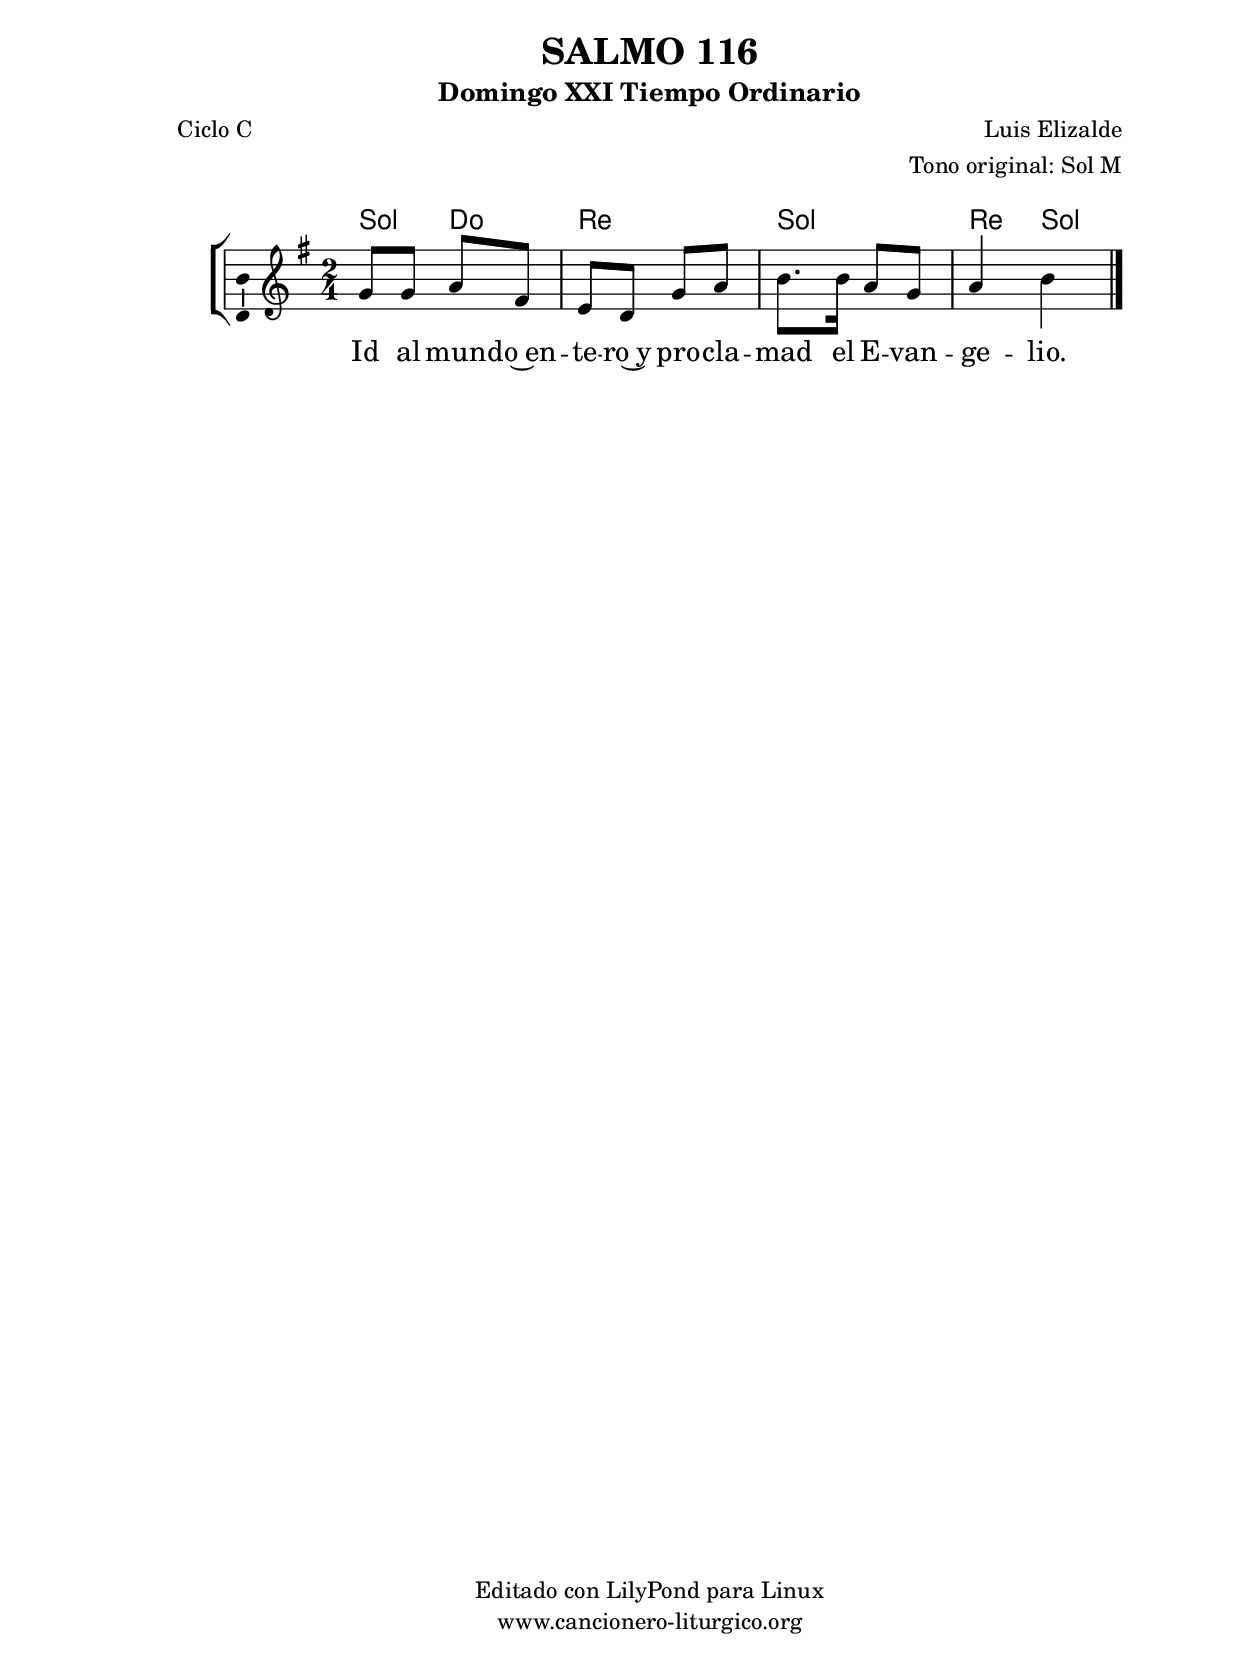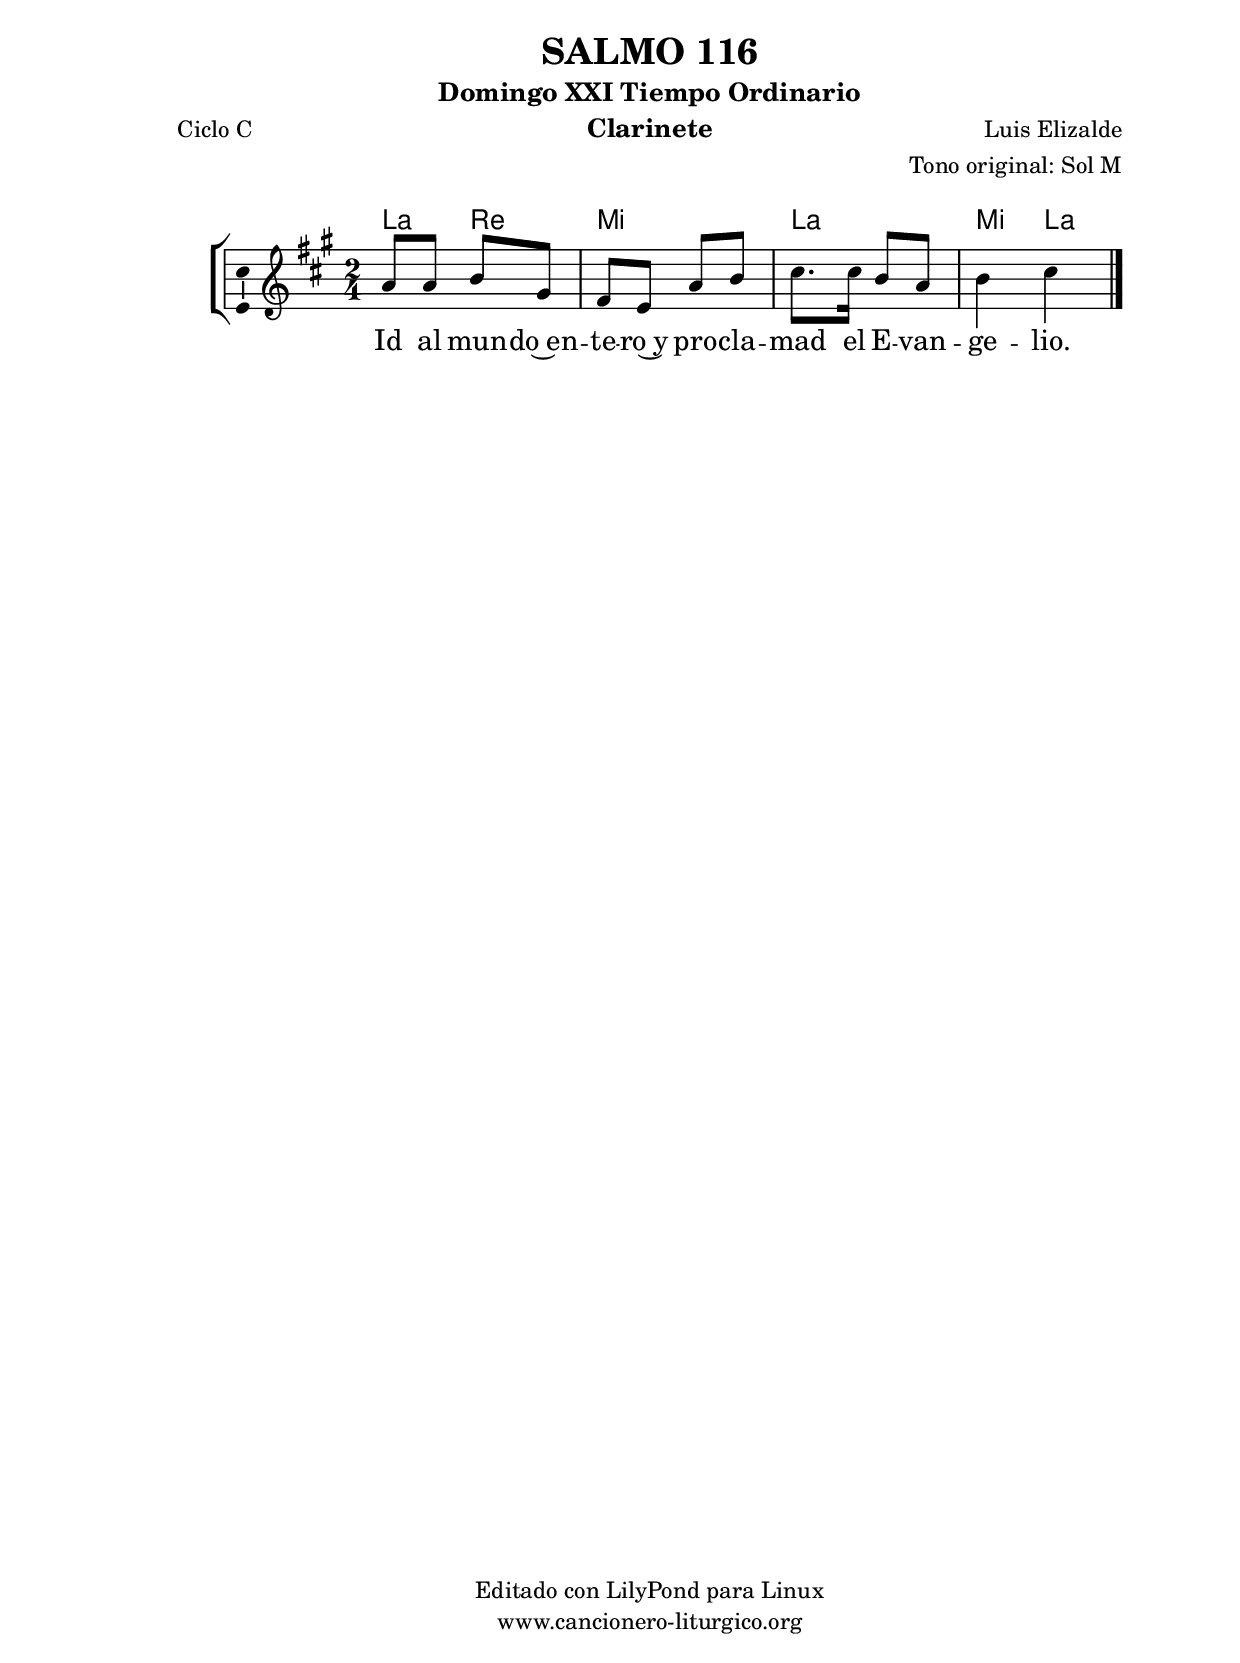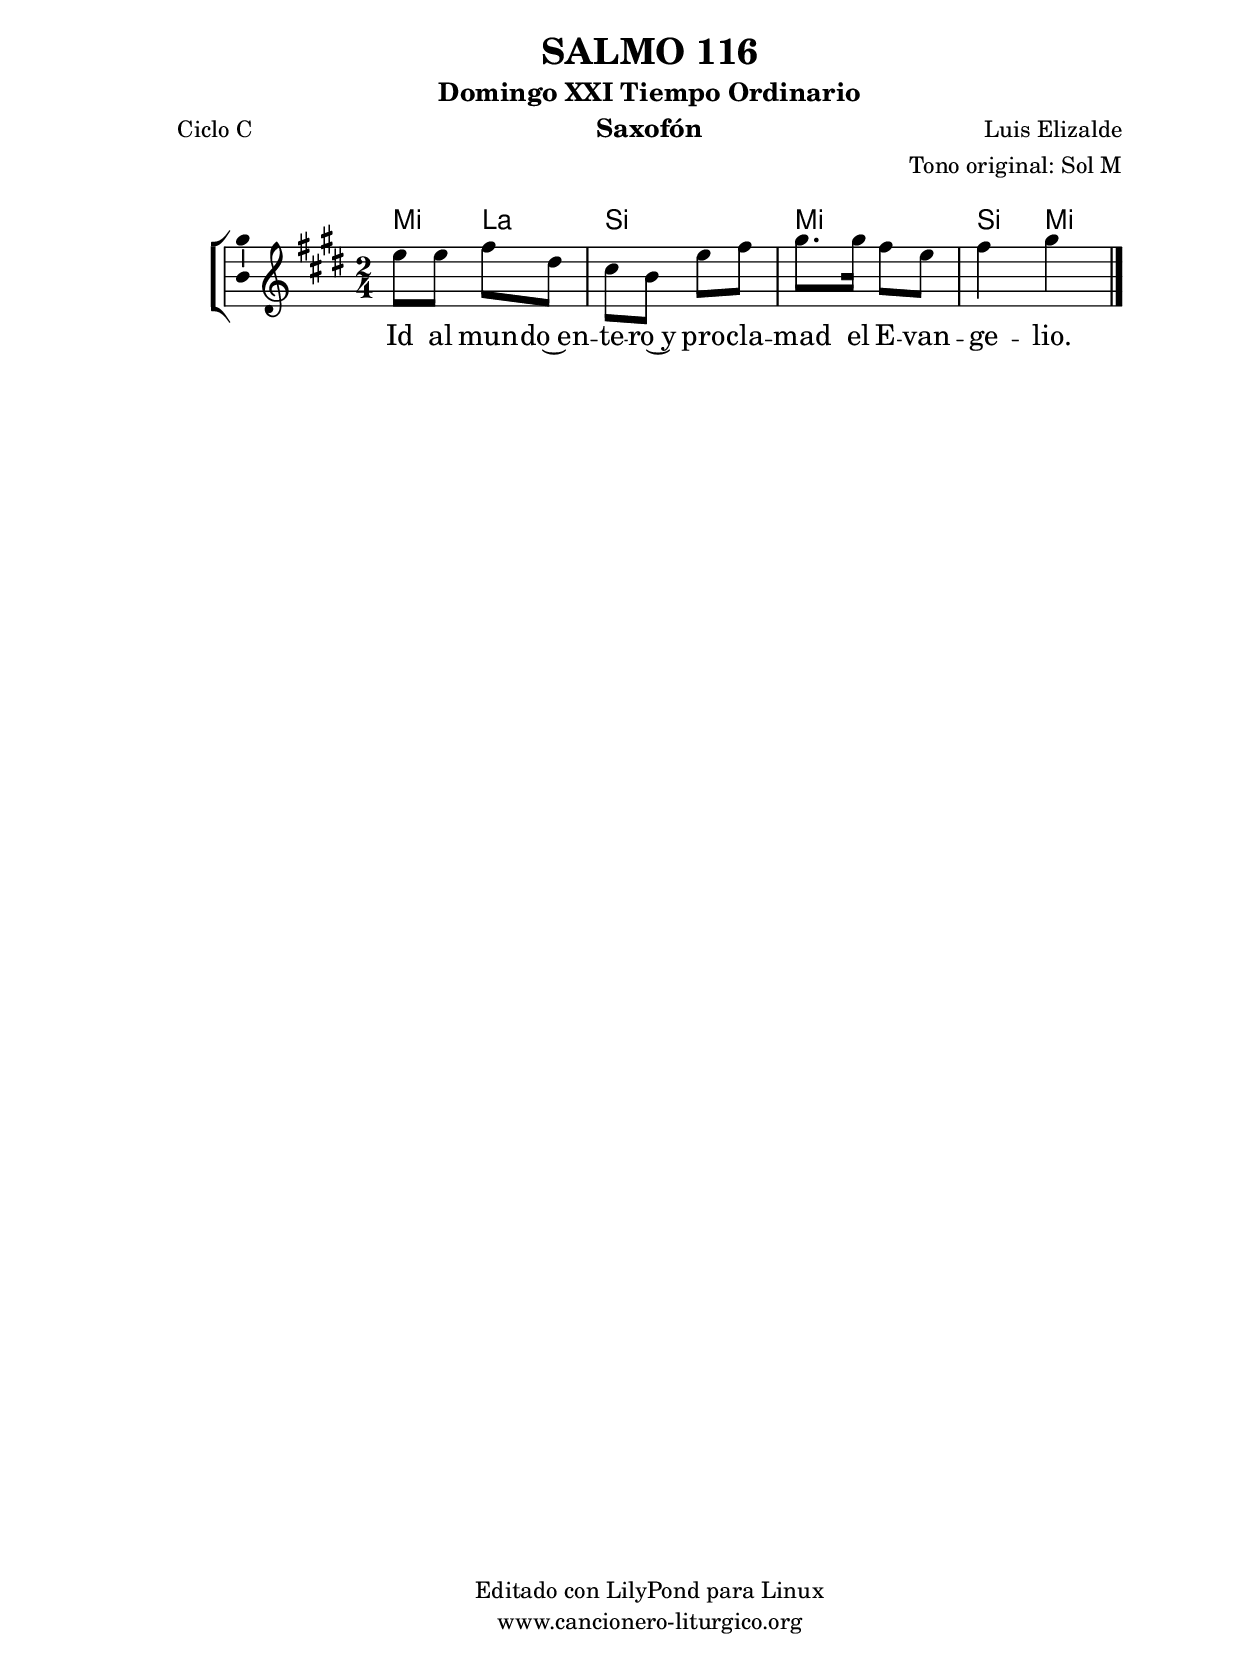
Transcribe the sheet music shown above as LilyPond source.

%
%para convertir .midi en .wav:
%timidity filename.midi -Ow -o finename.wav
%
%
%Para convertir de .wav a .mp3:
%lame -h -m j filename.wav
%
%
%para escuchar el midi:
%timidity nombrefichero.midi
%


%versión de lilypond para la que se ha escrito esta partitura:
\version "2.16.0"

	%Tamaño papel
	#(set-default-paper-size "a4")
	%Tamaño partitura
	#(set-global-staff-size 20)
	%No responde al pulsar sobre una nota
	#(ly:set-option 'point-and-click #f)

%parámetros del encabezamiento:
\header {
	title = "SALMO 116"
	subtitle = "Domingo XXI Tiempo Ordinario"
	composer = "Luis Elizalde"
	poet = "Ciclo C"
	meter = ""
	arranger = "Tono original: Sol M"
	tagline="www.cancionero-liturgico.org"
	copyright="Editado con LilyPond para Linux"
	}

%parámetros asociados al papel:
\paper  {
	oddHeaderMarkup = \markup {\fill-line { \on-the-fly #not-first-page \fromproperty #'header:title \on-the-fly #not-first-page \fromproperty #'header:composer }}
	evenHeaderMarkup = \markup {\fill-line { \fromproperty #'header:composer \fromproperty #'header:title }}
	#(set-paper-size "a4")
	print-page-number = ##f
	first-page-number = 1
	print-first-page-number = ##f
%	head-separation = 3.0 \cm
	top-margin = 2.0 \cm
	bottom-margin = 0.5\cm
%%%	bottom-margin = -1.0\cm
	left-margin = 3.0 \cm
	line-width = 16.0 \cm 
	indent = 8\mm
	interscoreline = 2.\mm
	between-system-space = 15\mm
%	para que las partituras no llenen la hoja:
	ragged-bottom = ##t
%	idem para la última hoja:
	ragged-last-bottom = ##f
%	para que las partituras llenen el ancho del papel:
	ragged-last = ##f
	after-title-space = 2.5 \cm
%page-count=1
%system-count=8

	%Flexible Vertical Spacing
%	markup-markup-spacing =
%	#'((basic-distance . 15) (minimum-distance . 15) (padding . 3))
	markup-system-spacing =
	#'((basic-distance . 15) (minimum-distance . 15) (padding . 3))
	system-system-spacing =
	#'((basic-distance . 15) (minimum-distance . 15) (padding . 3))
	score-system-spacing =
	#'((basic-distance . 15) (minimum-distance . 15) (padding . 5))
%	top-system-spacing = % header
%	#'((basic-distance . 8) (minimum-distance . 0) (padding . 3))
%	top-markup-spacing =
%	#'((basic-distance . 20) (minimum-distance . 20) (padding . 3))
	last-bottom-spacing = % footer
	#'((basic-distance . 5) (minimum-distance . 5) (padding . 3))
%	score-markup-spacing =
%	#'((basic-distance . 16) (minimum-distance . 13) (padding . 3))

	}


%parámetros que afectan a toda la partitura:
global =  {
	%clave de sol (G):
	\clef G
	%armadura:
%	\transpose bes c'
	\key g \major
	\tempo 4=80
	\set Score.tempoHideNote = ##t
	}


acordes = {
	\italianChords
	\chordmode {
%	\transpose bes c'
{

g4 c d2 g d4 g

	}
	}
}

melodia = 
%	\transpose bes c'
{
	\relative c''{

\time 2/4
g8 g a fis
e8 d g a
b8. b16 a8 g
a4 b

	\bar "|."
	}
	}


texto = \lyricmode {
Id al mun -- do~en -- te -- ro~y pro -- cla -- mad el E -- van -- ge -- lio.
	}


acordesStaff = \context ChordNames = acordesStaff <<
	\set chordChanges = ##t
	\acordes
	>>


vozStaff = \context Voice = vozStaff
\with {\consists "Ambitus_engraver"}
<<
%	\set Staff.instrumentName = ""
%	\set Staff.shortInstrumentName = ""
%	\set Staff.midiInstrument = #"clarinet"
%	\set Staff.midiInstrument = #"cello"
%	\set Staff.midiInstrument = #"flute"
	\set Staff.midiInstrument = #"electric guitar (jazz)"
%	\set Staff.midiInstrument = #"english horn"
%	\set Staff.midiInstrument = #"violin"
%	\set Staff.midiInstrument = #"glockenspiel"
	\set Staff.midiMinimumVolume = #0.7
	\set Staff.midiMaximumVolume = #0.9
	\global
	\melodia
	>>


textoStaff = \context Lyrics = textoStaff <<
	\lyricsto vozStaff \texto
	>>

\book {
	\score {
		\context ChoirStaff {
			\override StaffGroup.SystemStartBracket #'collapse-height = #1
			\override Score.SystemStartBar #'collapse-height = #1
			<<
			\acordesStaff
			\vozStaff
			\textoStaff
			>>
			}
		\layout {
	    		\context {
				\Lyrics
				\override LyricText #'font-size = #2
				}
	   		 \context {
				\Score
				%fontSize = #3
				\override StaffSymbol #'staff-space = #(magstep +3)
				%\override Beam #'thickness = #0.55
				%\override SpacingSpanner #'spacing-increment = #1.0
				%\override Slur #'height-limit = #1.5
				}
			}
		}
	\score {
		\unfoldRepeats
		\context ChoirStaff {
			<<
			\acordesStaff
			\vozStaff
			>>
			}
		\midi {
	  		\context {
	  			\Score
				tempoWholesPerMinute = #(ly:make-moment 70 4)
				}
			}
		}
	}

%Partitura para clarinete
#(define output-suffix "C")
\book {
	\header{
		instrument = "Clarinete"
		}
	\score {
		\context ChoirStaff {
			\override StaffGroup.SystemStartBracket #'collapse-height = #1
			\override Score.SystemStartBar #'collapse-height = #1
\transpose c d
			<<
			\acordesStaff
			\vozStaff
			\textoStaff
			>>
			}
		\layout {
	    		\context {
				\Lyrics
				\override LyricText #'font-size = #2
				}
	   		 \context {
				\Score
				%fontSize = #3
				\override StaffSymbol #'staff-space = #(magstep +3)
				%\override Beam #'thickness = #0.55
				%\override SpacingSpanner #'spacing-increment = #1.0
				%\override Slur #'height-limit = #1.5
				}
			}
		}
	}

%Partitura para saxofón
#(define output-suffix "S")
\book {
	\header{
		instrument = "Saxofón"
		}
	\score {
		\context ChoirStaff {
			\override StaffGroup.SystemStartBracket #'collapse-height = #1
			\override Score.SystemStartBar #'collapse-height = #1
\transpose c a
			<<
			\acordesStaff
			\vozStaff
			\textoStaff
			>>
			}
		\layout {
	    		\context {
				\Lyrics
				\override LyricText #'font-size = #2
				}
	   		 \context {
				\Score
				%fontSize = #3
				\override StaffSymbol #'staff-space = #(magstep +3)
				%\override Beam #'thickness = #0.55
				%\override SpacingSpanner #'spacing-increment = #1.0
				%\override Slur #'height-limit = #1.5
				}
			}
		}
	}

